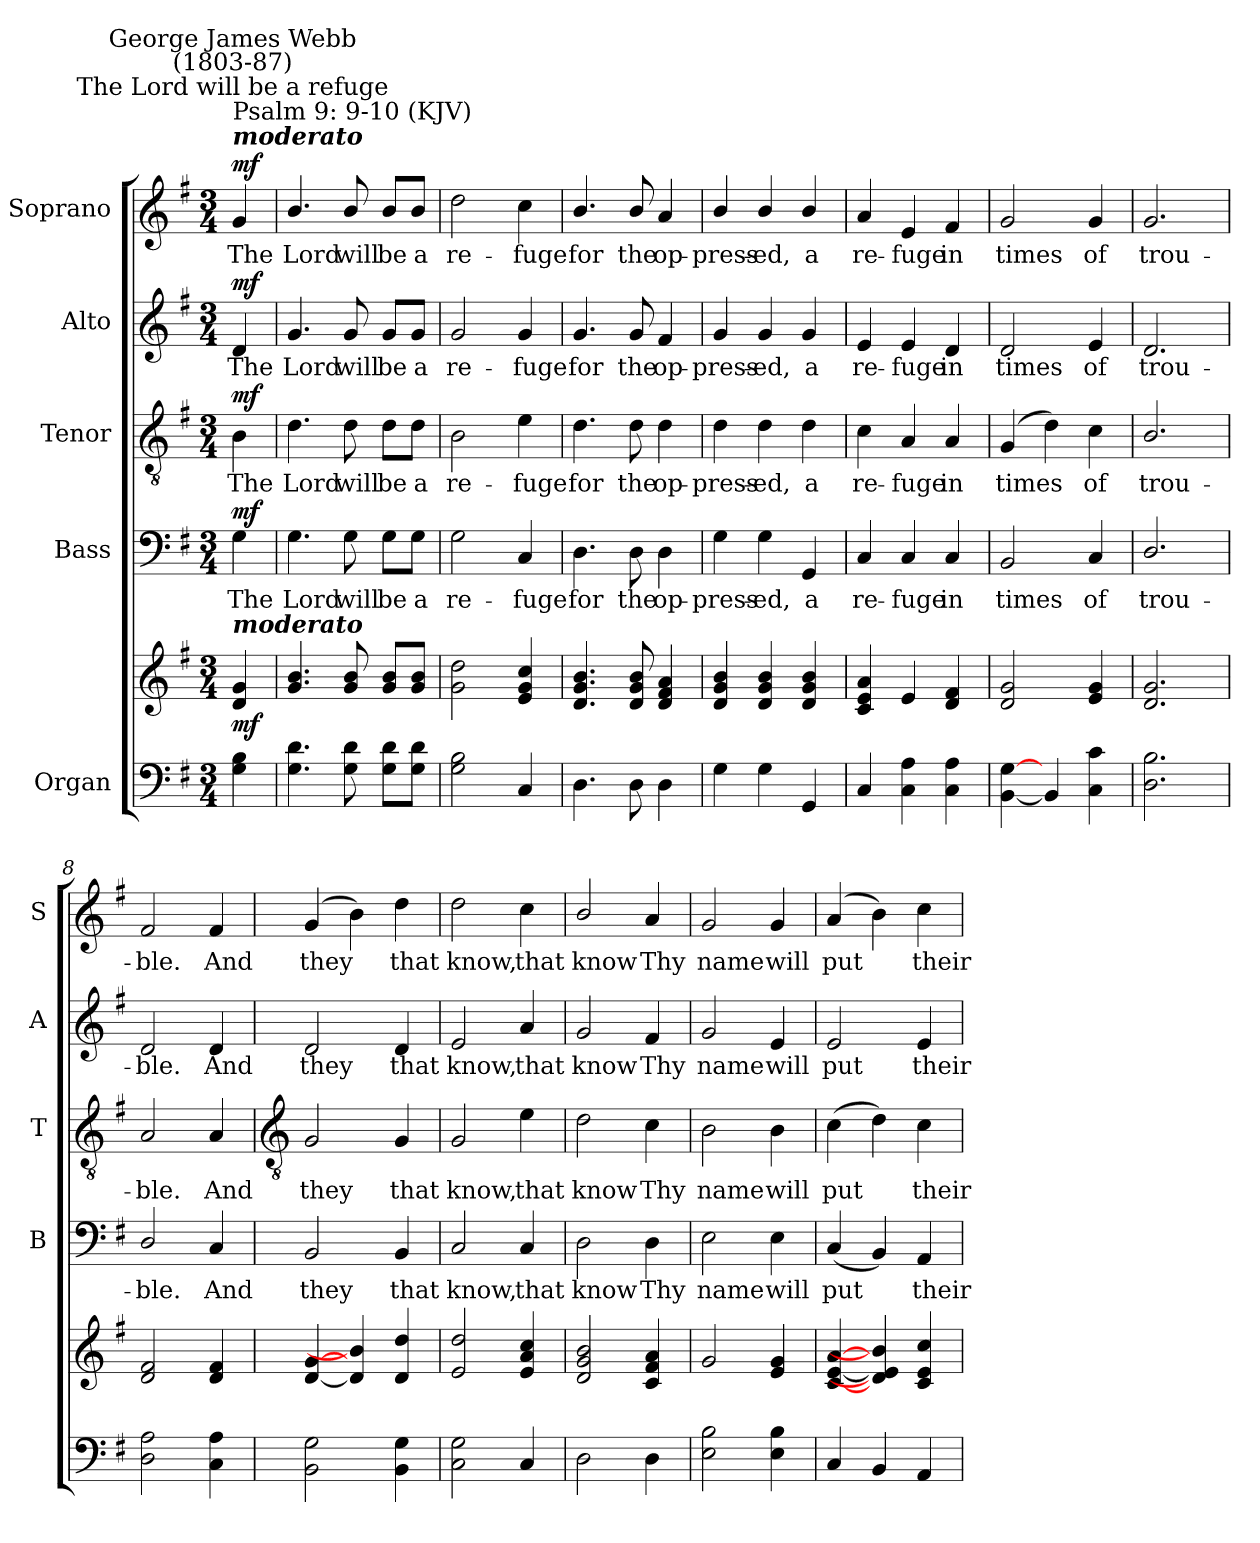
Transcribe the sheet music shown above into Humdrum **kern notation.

**kern	**kern	**dynam	**kern	**text	**dynam	**kern	**text	**dynam	**kern	**text	**dynam	**kern	**text	**dynam
*part5	*part5	*part5	*part4	*part4	*part4	*part3	*part3	*part3	*part2	*part2	*part2	*part1	*part1	*part1
*staff6	*staff5	*staff5/6	*staff4	*staff4	*staff4	*staff3	*staff3	*staff3	*staff2	*staff2	*staff2	*staff1	*staff1	*staff1
*I"Organ	*	*	*I"Bass	*	*	*I"Tenor	*	*	*I"Alto	*	*	*I"Soprano	*	*
*	*	*	*I'B	*	*	*I'T	*	*	*I'A	*	*	*I'S	*	*
*clefF4	*clefG2	*	*clefF4	*	*	*clefGv2	*	*	*clefG2	*	*	*clefG2	*	*
*k[f#]	*k[f#]	*	*k[f#]	*	*	*k[f#]	*	*	*k[f#]	*	*	*k[f#]	*	*
*G:	*G:	*	*G:	*	*	*G:	*	*	*G:	*	*	*G:	*	*
*M3/4	*M3/4	*	*M3/4	*	*	*M3/4	*	*	*M3/4	*	*	*M3/4	*	*
=	=	=	=	=	=	=	=	=	=	=	=	=	=	=
!	!	!	!	!	!	!	!	!	!	!	!	!LO:TX:a:Bi:t=moderato	!	!
!	!	!	!	!	!	!	!	!	!	!	!	!LO:TX:a:t=Psalm 9&colon; 9-10 (KJV)	!	!
!	!	!	!	!	!	!	!	!	!	!	!	!LO:TX:a:cj:t=The Lord will be a refuge	!	!
!	!	!	!	!	!	!	!	!	!	!	!	!LO:TX:a:cj:t=George James Webb\n(1803-87)	!	!
!	!LO:TX:a:Bi:t=moderato	!	!	!	!	!	!	!	!	!	!	!	!	!
!	!	!LO:DY:b	!	!LO:LY:b	!LO:DY:b	!	!LO:LY:b	!LO:DY:b	!	!LO:LY:b	!LO:DY:b	!	!LO:LY:b	!LO:DY:b
4G 4B	4d 4g	mf	4G	The	mf	4B	The	mf	4d	The	mf	4g	The	mf
=1	=1	=1	=1	=1	=1	=1	=1	=1	=1	=1	=1	=1	=1	=1
!	!	!	!	!LO:LY:b	!	!	!LO:LY:b	!	!	!LO:LY:b	!	!	!LO:LY:b	!
4.G 4.d	4.g/ 4.b/	.	4.G	Lord	.	4.d	Lord	.	4.g	Lord	.	4.b/	Lord	.
!	!	!	!	!LO:LY:b	!	!	!LO:LY:b	!	!	!LO:LY:b	!	!	!LO:LY:b	!
8G 8d	8g/ 8b/	.	8G	will	.	8d	will	.	8g	will	.	8b/	will	.
!	!	!	!	!LO:LY:b	!	!	!LO:LY:b	!	!	!LO:LY:b	!	!	!LO:LY:b	!
8G 8dL	8g/ 8b/L	.	8G\L	be	.	8d\L	be	.	8g/L	be	.	8b/L	be	.
!	!	!	!	!LO:LY:b	!	!	!LO:LY:b	!	!	!LO:LY:b	!	!	!LO:LY:b	!
8G 8dJ	8g/ 8b/J	.	8G\J	a	.	8d\J	a	.	8g/J	a	.	8b/J	a	.
=2	=2	=2	=2	=2	=2	=2	=2	=2	=2	=2	=2	=2	=2	=2
!	!	!	!	!LO:LY:b	!	!	!LO:LY:b	!	!	!LO:LY:b	!	!	!LO:LY:b	!
2G 2B	2g 2dd	.	2G	re-	.	2B	re-	.	2g	re-	.	2dd	re-	.
!	!	!	!	!LO:LY:b	!	!	!LO:LY:b	!	!	!LO:LY:b	!	!	!LO:LY:b	!
4C	4e/ 4g/ 4cc/	.	4C	-fuge	.	4e	-fuge	.	4g	-fuge	.	4cc	-fuge	.
=3	=3	=3	=3	=3	=3	=3	=3	=3	=3	=3	=3	=3	=3	=3
!	!	!	!	!LO:LY:b	!	!	!LO:LY:b	!	!	!LO:LY:b	!	!	!LO:LY:b	!
4.D	4.d/ 4.g/ 4.b/	.	4.D	for	.	4.d	for	.	4.g	for	.	4.b/	for	.
!	!	!	!	!LO:LY:b	!	!	!LO:LY:b	!	!	!LO:LY:b	!	!	!LO:LY:b	!
8D	8d/ 8g/ 8b/	.	8D	the	.	8d	the	.	8g	the	.	8b/	the	.
!	!	!	!	!LO:LY:b	!	!	!LO:LY:b	!	!	!LO:LY:b	!	!	!LO:LY:b	!
4D	4d 4f# 4a	.	4D	op-	.	4d	op-	.	4f#	op-	.	4a	op-	.
=4	=4	=4	=4	=4	=4	=4	=4	=4	=4	=4	=4	=4	=4	=4
!	!	!	!	!LO:LY:b	!	!	!LO:LY:b	!	!	!LO:LY:b	!	!	!LO:LY:b	!
4G	4d/ 4g/ 4b/	.	4G	-press-	.	4d	-press-	.	4g	-press-	.	4b/	-press-	.
!	!	!	!	!LO:LY:b	!	!	!LO:LY:b	!	!	!LO:LY:b	!	!	!LO:LY:b	!
4G	4d/ 4g/ 4b/	.	4G	-ed,	.	4d	-ed,	.	4g	-ed,	.	4b/	-ed,	.
!	!	!	!	!LO:LY:b	!	!	!LO:LY:b	!	!	!LO:LY:b	!	!	!LO:LY:b	!
4GG	4d/ 4g/ 4b/	.	4GG	a	.	4d	a	.	4g	a	.	4b/	a	.
=5	=5	=5	=5	=5	=5	=5	=5	=5	=5	=5	=5	=5	=5	=5
!	!	!	!	!LO:LY:b	!	!	!LO:LY:b	!	!	!LO:LY:b	!	!	!LO:LY:b	!
4C	4c 4e 4a	.	4C	re-	.	4c	re-	.	4e	re-	.	4a	re-	.
!	!	!	!	!LO:LY:b	!	!	!LO:LY:b	!	!	!LO:LY:b	!	!	!LO:LY:b	!
4C\ 4A\	4e	.	4C	-fuge	.	4A	-fuge	.	4e	-fuge	.	4e	-fuge	.
!	!	!	!	!LO:LY:b	!	!	!LO:LY:b	!	!	!LO:LY:b	!	!	!LO:LY:b	!
4C\ 4A\	4d 4f#	.	4C	in	.	4A	in	.	4d	in	.	4f#	in	.
=6	=6	=6	=6	=6	=6	=6	=6	=6	=6	=6	=6	=6	=6	=6
!	!	!	!	!LO:LY:b	!	!	!LO:LY:b	!	!	!LO:LY:b	!	!	!LO:LY:b	!
[4BB [4G	2d 2g	.	2BB	times	.	(4G	times	.	2d	times	.	2g	times	.
4BB]	.	.	.	.	.	4d)	.	.	.	.	.	.	.	.
!	!	!	!	!LO:LY:b	!	!	!LO:LY:b	!	!	!LO:LY:b	!	!	!LO:LY:b	!
4C\ 4c\	4e 4g	.	4C	of	.	4c	of	.	4e	of	.	4g	of	.
=7	=7	=7	=7	=7	=7	=7	=7	=7	=7	=7	=7	=7	=7	=7
!	!	!	!	!LO:LY:b	!	!	!LO:LY:b	!	!	!LO:LY:b	!	!	!LO:LY:b	!
2.D 2.B	2.d 2.g	.	2.D/	trou-	.	2.B/	trou-	.	2.d	trou-	.	2.g	trou-	.
=8	=8	=8	=8	=8	=8	=8	=8	=8	=8	=8	=8	=8	=8	=8
!	!	!	!	!LO:LY:b	!	!	!LO:LY:b	!	!	!LO:LY:b	!	!	!LO:LY:b	!
2D 2A	2d 2f#	.	2D/	-ble.	.	2A	-ble.	.	2d	-ble.	.	2f#	-ble.	.
!	!	!	!	!LO:LY:b	!	!	!LO:LY:b	!	!	!LO:LY:b	!	!	!LO:LY:b	!
4C\ 4A\	4d 4f#	.	4C	And	.	4A	And	.	4d	And	.	4f#	And	.
!!LO:LB:g=z
=9	=9	=9	=9	=9	=9	=9	=9	=9	=9	=9	=9	=9	=9	=9
*	*	*	*	*	*	*clefGv2	*	*	*	*	*	*	*	*
!	!	!	!	!LO:LY:b	!	!	!LO:LY:b	!	!	!LO:LY:b	!	!	!LO:LY:b	!
2BB\ 2G\	[4d [4g	.	2BB	they	.	2G	they	.	2d	they	.	(<4g	they	.
.	4d/] 4b/]	.	.	.	.	.	.	.	.	.	.	4b)	.	.
!	!	!	!	!LO:LY:b	!	!	!LO:LY:b	!	!	!LO:LY:b	!	!	!LO:LY:b	!
4BB\ 4G\	4d 4dd	.	4BB	that	.	4G	that	.	4d	that	.	4dd	that	.
=10	=10	=10	=10	=10	=10	=10	=10	=10	=10	=10	=10	=10	=10	=10
!	!	!	!	!LO:LY:b	!	!	!LO:LY:b	!	!	!LO:LY:b	!	!	!LO:LY:b	!
2C\ 2G\	2e 2dd	.	2C	know,	.	2G	know,	.	2e	know,	.	2dd	know,	.
!	!	!	!	!LO:LY:b	!	!	!LO:LY:b	!	!	!LO:LY:b	!	!	!LO:LY:b	!
4C	4e/ 4a/ 4cc/	.	4C	that	.	4e	that	.	4a	that	.	4cc	that	.
=11	=11	=11	=11	=11	=11	=11	=11	=11	=11	=11	=11	=11	=11	=11
!	!	!	!	!LO:LY:b	!	!	!LO:LY:b	!	!	!LO:LY:b	!	!	!LO:LY:b	!
2D	2d/ 2g/ 2b/	.	2D	know	.	2d	know	.	2g	know	.	2b/	know	.
!	!	!	!	!LO:LY:b	!	!	!LO:LY:b	!	!	!LO:LY:b	!	!	!LO:LY:b	!
4D	4c 4f# 4a	.	4D	Thy	.	4c	Thy	.	4f#	Thy	.	4a	Thy	.
=12	=12	=12	=12	=12	=12	=12	=12	=12	=12	=12	=12	=12	=12	=12
!	!	!	!	!LO:LY:b	!	!	!LO:LY:b	!	!	!LO:LY:b	!	!	!LO:LY:b	!
2E 2B	2g	.	2E	name	.	2B	name	.	2g	name	.	2g	name	.
!	!	!	!	!LO:LY:b	!	!	!LO:LY:b	!	!	!LO:LY:b	!	!	!LO:LY:b	!
4E 4B	4e 4g	.	4E	will	.	4B	will	.	4e	will	.	4g	will	.
=13	=13	=13	=13	=13	=13	=13	=13	=13	=13	=13	=13	=13	=13	=13
!	!	!	!	!LO:LY:b	!	!	!LO:LY:b	!	!	!LO:LY:b	!	!	!LO:LY:b	!
4C/	[4c [4e [4a	.	(<4C	put	.	(>4c	put	.	2e	put	.	(<4a	put	.
4BB	4d/] 4e/] 4b/]	.	4BB)	.	.	4d)	.	.	.	.	.	4b)	.	.
!	!	!	!	!LO:LY:b	!	!	!LO:LY:b	!	!	!LO:LY:b	!	!	!LO:LY:b	!
4AA	4c/ 4e/ 4cc/	.	4AA	their	.	4c	their	.	4e	their	.	4cc	their	.
=	=	=	=	=	=	=	=	=	=	=	=	=	=	=
*-	*-	*-	*-	*-	*-	*-	*-	*-	*-	*-	*-	*-	*-	*-
